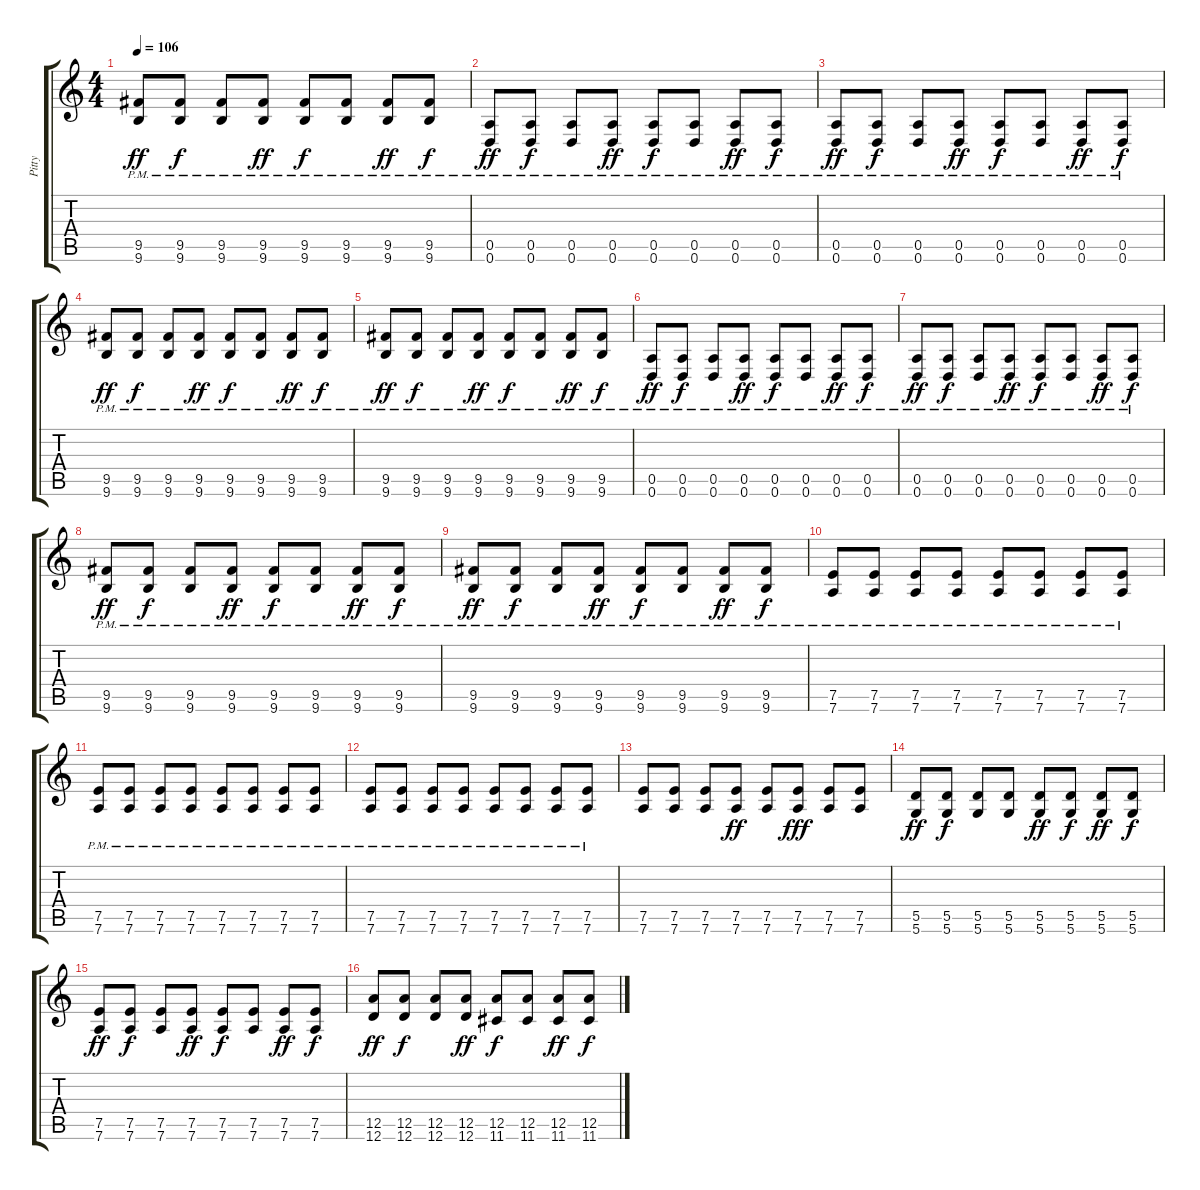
\track ("Pitty" "Pitty") {instrument distortionguitar}
\staff {score tabs}
\tuning (E4 B3 G3 D3 A2 D2) {hide}
\ts (4 4)
\tempo 106
\clef g2
\ks c
(9.5{pm} 9.6{pm}).8{dy ff} (9.5{pm} 9.6{pm}).8{dy f} (9.5{pm} 9.6{pm}).8 (9.5{pm} 9.6{pm}).8{dy ff} (9.5{pm} 9.6{pm}).8{dy f} (9.5{pm} 9.6{pm}).8 (9.5{pm} 9.6{pm}).8{dy ff} (9.5{pm} 9.6{pm}).8{dy f} |
(0.5{pm} 0.6{pm}).8{dy ff} (0.5{pm} 0.6{pm}).8{dy f} (0.5{pm} 0.6{pm}).8 (0.5{pm} 0.6{pm}).8{dy ff} (0.5{pm} 0.6{pm}).8{dy f} (0.5{pm} 0.6{pm}).8 (0.5{pm} 0.6{pm}).8{dy ff} (0.5{pm} 0.6{pm}).8{dy f} |
(0.5{pm} 0.6{pm}).8{dy ff} (0.5{pm} 0.6{pm}).8{dy f} (0.5{pm} 0.6{pm}).8 (0.5{pm} 0.6{pm}).8{dy ff} (0.5{pm} 0.6{pm}).8{dy f} (0.5{pm} 0.6{pm}).8 (0.5{pm} 0.6{pm}).8{dy ff} (0.5{pm} 0.6{pm}).8{dy f} |
(9.5{pm} 9.6{pm}).8{dy ff} (9.5{pm} 9.6{pm}).8{dy f} (9.5{pm} 9.6{pm}).8 (9.5{pm} 9.6{pm}).8{dy ff} (9.5{pm} 9.6{pm}).8{dy f} (9.5{pm} 9.6{pm}).8 (9.5{pm} 9.6{pm}).8{dy ff} (9.5{pm} 9.6{pm}).8{dy f} |
(9.5{pm} 9.6{pm}).8{dy ff} (9.5{pm} 9.6{pm}).8{dy f} (9.5{pm} 9.6{pm}).8 (9.5{pm} 9.6{pm}).8{dy ff} (9.5{pm} 9.6{pm}).8{dy f} (9.5{pm} 9.6{pm}).8 (9.5{pm} 9.6{pm}).8{dy ff} (9.5{pm} 9.6{pm}).8{dy f} |
(0.5{pm} 0.6{pm}).8{dy ff} (0.5{pm} 0.6{pm}).8{dy f} (0.5{pm} 0.6{pm}).8 (0.5{pm} 0.6{pm}).8{dy ff} (0.5{pm} 0.6{pm}).8{dy f} (0.5{pm} 0.6{pm}).8 (0.5{pm} 0.6{pm}).8{dy ff} (0.5{pm} 0.6{pm}).8{dy f} |
(0.5{pm} 0.6{pm}).8{dy ff} (0.5{pm} 0.6{pm}).8{dy f} (0.5{pm} 0.6{pm}).8 (0.5{pm} 0.6{pm}).8{dy ff} (0.5{pm} 0.6{pm}).8{dy f} (0.5{pm} 0.6{pm}).8 (0.5{pm} 0.6{pm}).8{dy ff} (0.5{pm} 0.6{pm}).8{dy f} |
(9.5{pm} 9.6{pm}).8{dy ff} (9.5{pm} 9.6{pm}).8{dy f} (9.5{pm} 9.6{pm}).8 (9.5{pm} 9.6{pm}).8{dy ff} (9.5{pm} 9.6{pm}).8{dy f} (9.5{pm} 9.6{pm}).8 (9.5{pm} 9.6{pm}).8{dy ff} (9.5{pm} 9.6{pm}).8{dy f} |
(9.5{pm} 9.6{pm}).8{dy ff} (9.5{pm} 9.6{pm}).8{dy f} (9.5{pm} 9.6{pm}).8 (9.5{pm} 9.6{pm}).8{dy ff} (9.5{pm} 9.6{pm}).8{dy f} (9.5{pm} 9.6{pm}).8 (9.5{pm} 9.6{pm}).8{dy ff} (9.5{pm} 9.6{pm}).8{dy f} |
(7.5{pm} 7.6{pm}).8 (7.5{pm} 7.6{pm}).8 (7.5{pm} 7.6{pm}).8 (7.5{pm} 7.6{pm}).8 (7.5{pm} 7.6{pm}).8 (7.5{pm} 7.6{pm}).8 (7.5{pm} 7.6{pm}).8 (7.5{pm} 7.6{pm}).8 |
(7.5{pm} 7.6{pm}).8 (7.5{pm} 7.6{pm}).8 (7.5{pm} 7.6{pm}).8 (7.5{pm} 7.6{pm}).8 (7.5{pm} 7.6).8 (7.5{pm} 7.6).8 (7.5{pm} 7.6).8 (7.5{pm} 7.6).8 |
(7.5{pm} 7.6).8 (7.5{pm} 7.6).8 (7.5{pm} 7.6).8 (7.5{pm} 7.6).8 (7.5{pm} 7.6).8 (7.5{pm} 7.6).8 (7.5{pm} 7.6).8 (7.5{pm} 7.6).8 |
(7.5 7.6).8 (7.5 7.6).8 (7.5 7.6).8 (7.5 7.6).8{dy ff} (7.5 7.6).8 (7.5 7.6).8{dy fff} (7.5 7.6).8 (7.5 7.6).8 |
(5.5 5.6).8{dy ff} (5.5 5.6).8{dy f} (5.5 5.6).8 (5.5 5.6).8 (5.5 5.6).8{dy ff} (5.5 5.6).8{dy f} (5.5 5.6).8{dy ff} (5.5 5.6).8{dy f} |
(7.5 7.6).8{dy ff} (7.5 7.6).8{dy f} (7.5 7.6).8 (7.5 7.6).8{dy ff} (7.5 7.6).8{dy f} (7.5 7.6).8 (7.5 7.6).8{dy ff} (7.5 7.6).8{dy f} |
(12.5 12.6).8{dy ff} (12.5 12.6).8{dy f} (12.5 12.6).8 (12.5 12.6).8{dy ff} (12.5 11.6).8{dy f} (12.5 11.6).8 (12.5 11.6).8{dy ff} (12.5 11.6).8{dy f}
